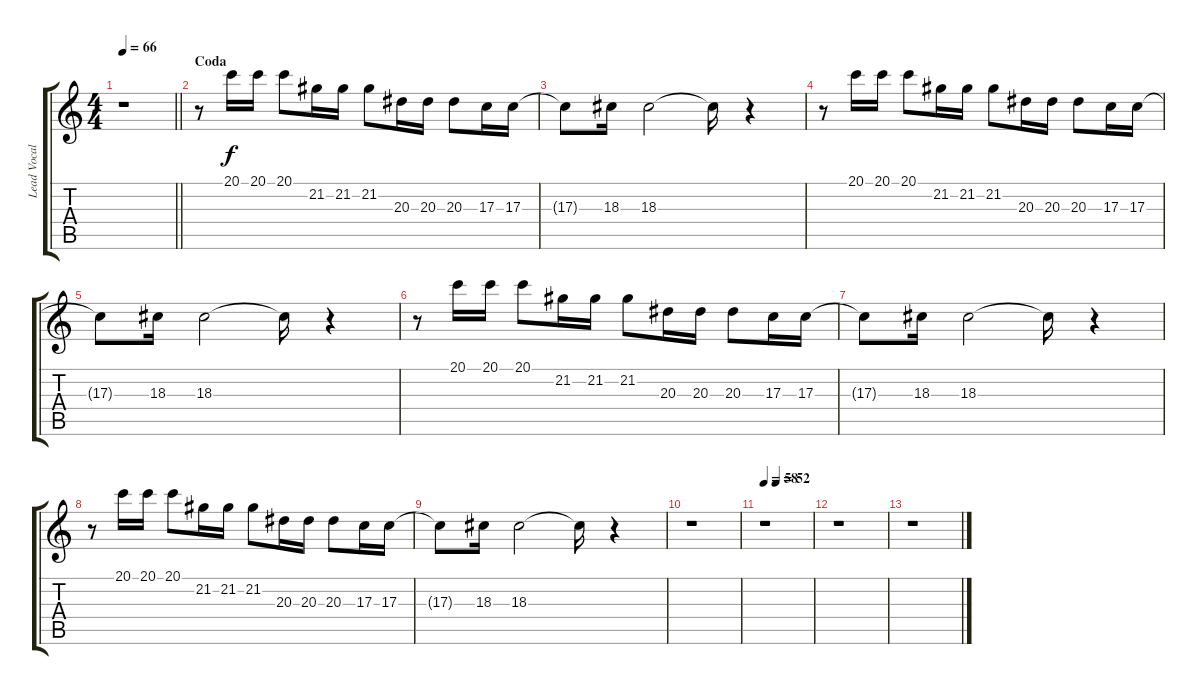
\track ("Lead Vocals: Elton John" "Lead Vocal") {instrument fx4atmosphere}
\staff {score tabs}
\tuning (E4 B3 G3 D3 A2 E2) {hide}
\ts (4 4)
\tempo 66
\clef g2
\barLineRight lightlight
\ks c
r.1{dy f} |
\section ("" "Coda")
r.8 20.1.16 20.1.16 20.1.8 21.2.16 21.2.16 21.2.8 20.3.16 20.3.16 20.3.8 17.3.16 17.3.16 |
17.3{t}.8 18.3.16 18.3.2 18.3{t}.16 r.4 |
r.8 20.1.16 20.1.16 20.1.8 21.2.16 21.2.16 21.2.8 20.3.16 20.3.16 20.3.8 17.3.16 17.3.16 |
17.3{t}.8 18.3.16 18.3.2 18.3{t}.16 r.4 |
r.8 20.1.16 20.1.16 20.1.8 21.2.16 21.2.16 21.2.8 20.3.16 20.3.16 20.3.8 17.3.16 17.3.16 |
17.3{t}.8 18.3.16 18.3.2 18.3{t}.16 r.4 |
r.8 20.1.16 20.1.16 20.1.8 21.2.16 21.2.16 21.2.8 20.3.16 20.3.16 20.3.8 17.3.16 17.3.16 |
17.3{t}.8 18.3.16 18.3.2 18.3{t}.16 r.4 |
r.1 |
\tempo 58
\tempo (52 0.25)
r.1 |
r.1 |
r.1
